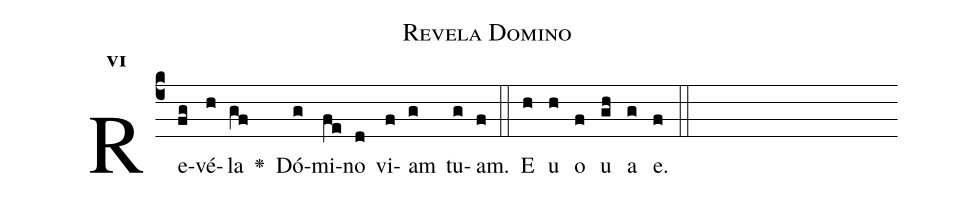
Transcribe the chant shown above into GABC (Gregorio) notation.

name:Revela Domino;
office-part:Antiphona;
mode:6;
%%
initial-style: 1;
name: Revela Domino;
book: Psalterium currens, p. 59;
occasion: Psalterium Hebdomada II Feria III;
office-part: Officium Lectionis Ant 1;
user-notes: ;
commentary: ;
annotation: 6f;
centering-scheme: english;
fontsize: 12;
font: OFLSortsMillGoudy;
height: 11;
width: 4.5;
%%
(c4)Re(fg)vé(h)la(gf) <v>\greheightstar</v>() Dó(g)mi(fe)no(d) vi(f)am(g) tu(g)am.(f) (::)
E(h) u(h) o(f) u(gh) a(g) e.(f) (::)
